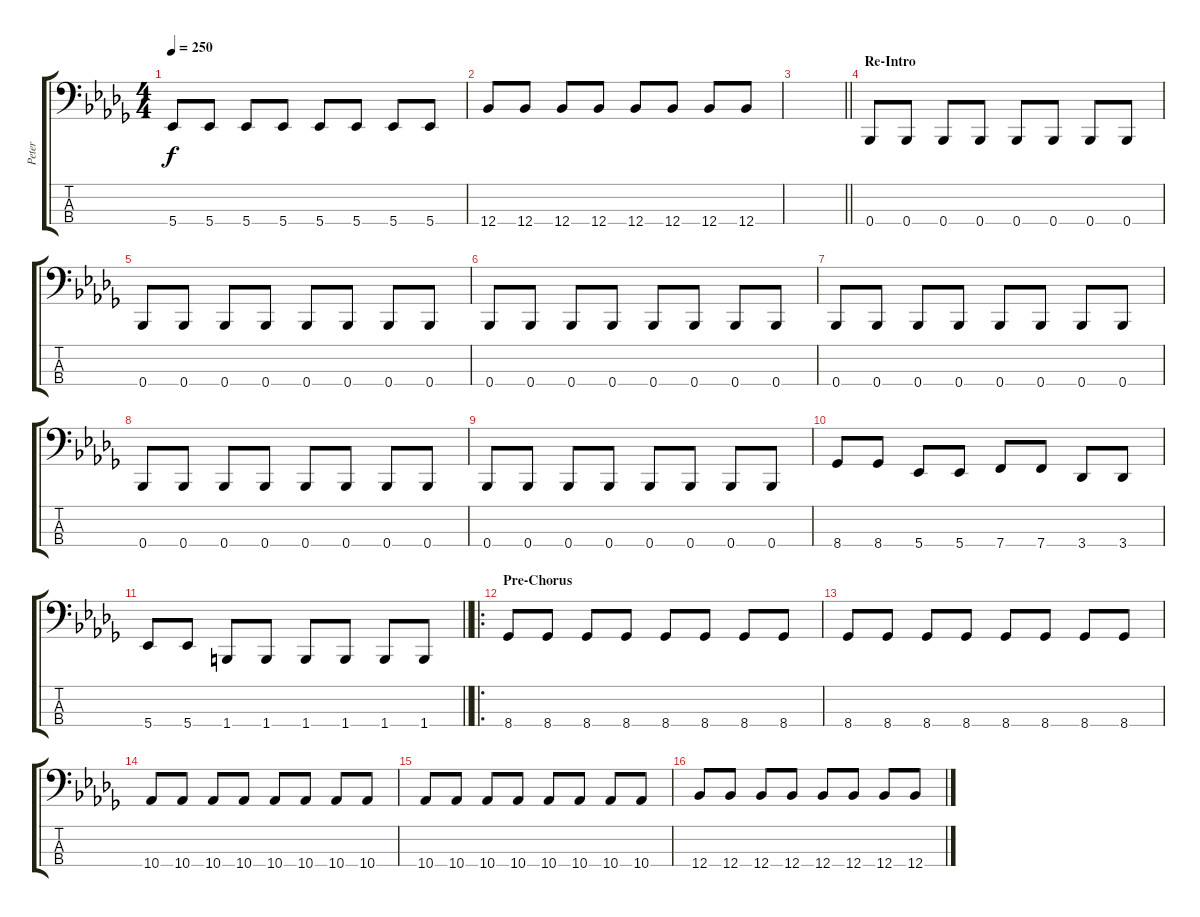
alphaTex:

\track ("Peter" "Peter") {instrument electricbasspick}
\staff {score tabs}
\tuning (Eb2 Bb1 F1 Bb0) {hide}
\ts (4 4)
\tempo 250
\clef f4
\ks bbminor
5.4.8{dy f} 5.4.8 5.4.8 5.4.8 5.4.8 5.4.8 5.4.8 5.4.8 |
12.4.8 12.4.8 12.4.8 12.4.8 12.4.8 12.4.8 12.4.8 12.4.8 |
\barLineRight lightlight
|
\section ("" "Re-Intro")
0.4.8 0.4.8 0.4.8 0.4.8 0.4.8 0.4.8 0.4.8 0.4.8 |
0.4.8 0.4.8 0.4.8 0.4.8 0.4.8 0.4.8 0.4.8 0.4.8 |
0.4.8 0.4.8 0.4.8 0.4.8 0.4.8 0.4.8 0.4.8 0.4.8 |
0.4.8 0.4.8 0.4.8 0.4.8 0.4.8 0.4.8 0.4.8 0.4.8 |
0.4.8 0.4.8 0.4.8 0.4.8 0.4.8 0.4.8 0.4.8 0.4.8 |
0.4.8 0.4.8 0.4.8 0.4.8 0.4.8 0.4.8 0.4.8 0.4.8 |
8.4.8 8.4.8 5.4.8 5.4.8 7.4.8 7.4.8 3.4.8 3.4.8 |
\barLineRight lightlight
5.4.8 5.4.8 1.4.8 1.4.8 1.4.8 1.4.8 1.4.8 1.4.8 |
\ro
\section ("" "Pre-Chorus")
8.4.8 8.4.8 8.4.8 8.4.8 8.4.8 8.4.8 8.4.8 8.4.8 |
8.4.8 8.4.8 8.4.8 8.4.8 8.4.8 8.4.8 8.4.8 8.4.8 |
10.4.8 10.4.8 10.4.8 10.4.8 10.4.8 10.4.8 10.4.8 10.4.8 |
10.4.8 10.4.8 10.4.8 10.4.8 10.4.8 10.4.8 10.4.8 10.4.8 |
12.4.8 12.4.8 12.4.8 12.4.8 12.4.8 12.4.8 12.4.8 12.4.8
